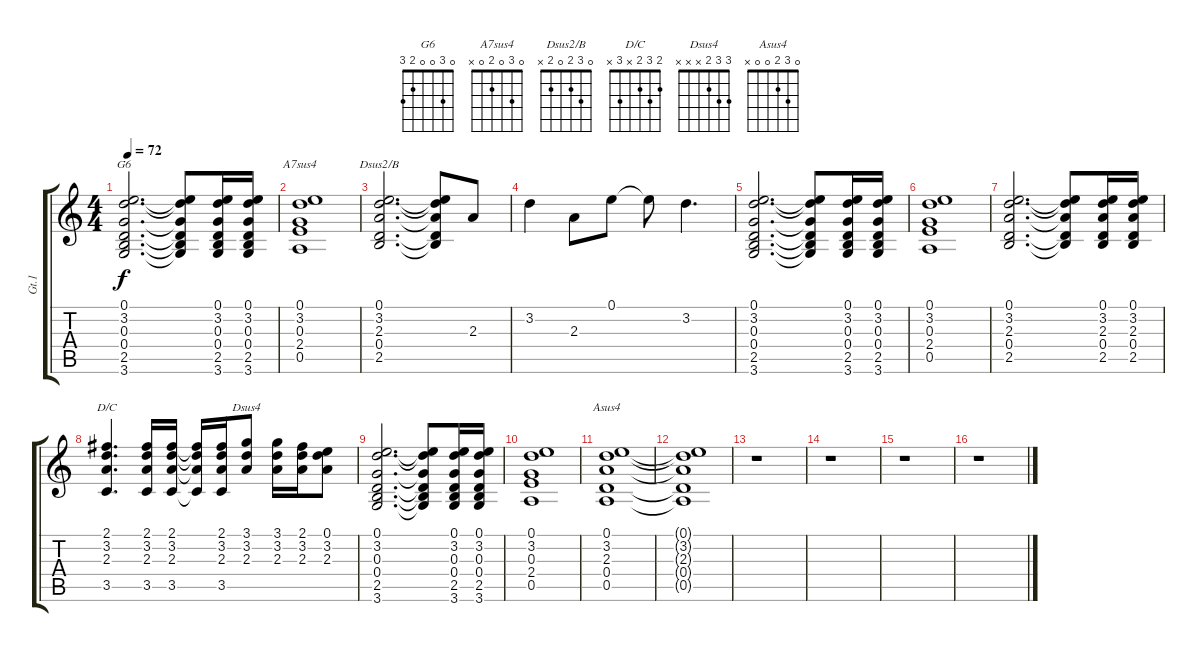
\track ("Gt.1" "Gt.1") {instrument distortionguitar}
\staff {score tabs}
\tuning (E4 B3 G3 D3 A2 E2) {hide}
\chord ("G6" 0 3 0 0 2 3)
\chord ("A7sus4" 0 3 0 2 0 x)
\chord ("Dsus2/B" 0 3 2 0 2 x)
\chord ("D/C" 2 3 2 x 3 x)
\chord ("Dsus4" 3 3 2 x x x)
\chord ("Asus4" 0 3 2 0 0 x)
\ts (4 4)
\tempo 72
\clef g2
\ks c
(0.1 3.2 0.3 0.4 2.5 3.6).2{d ch "G6" dy f} (0.1{t} 3.2{t} 0.3{t} 0.4{t} 2.5{t} 3.6{t}).8 (0.1 3.2 0.3 0.4 2.5 3.6).16 (0.1 3.2 0.3 0.4 2.5 3.6).16 |
(0.1 3.2 0.3 2.4 0.5).1{ch "A7sus4"} |
(0.1 3.2 2.3 0.4 2.5).2{d ch "Dsus2/B"} (0.1{t} 3.2{t} 2.3{t} 0.4{t} 2.5{t}).8 2.3.8 |
3.2.4 2.3.8 0.1.8 0.1{t}.8 3.2.4{d} |
(0.1 3.2 0.3 0.4 2.5 3.6).2{d} (0.1{t} 3.2{t} 0.3{t} 0.4{t} 2.5{t} 3.6{t}).8 (0.1 3.2 0.3 0.4 2.5 3.6).16 (0.1 3.2 0.3 0.4 2.5 3.6).16 |
(0.1 3.2 0.3 2.4 0.5).1 |
(0.1 3.2 2.3 0.4 2.5).2{d} (0.1{t} 3.2{t} 2.3{t} 0.4{t} 2.5{t}).8 (0.1 3.2 2.3 0.4 2.5).16 (0.1 3.2 2.3 0.4 2.5).16 |
(2.1 3.2 2.3 3.5).4{d ch "D/C"} (2.1 3.2 2.3 3.5).16 (2.1 3.2 2.3 3.5).16 (2.1{t} 3.2{t} 2.3{t} 3.5{t}).16 (2.1 3.2 2.3 3.5).16 (3.1 3.2 2.3).8{ch "Dsus4"} (3.1 3.2 2.3).16 (2.1 3.2 2.3).16 (0.1 3.2 2.3).8 |
(0.1 3.2 0.3 0.4 2.5 3.6).2{d} (0.1{t} 3.2{t} 0.3{t} 0.4{t} 2.5{t} 3.6{t}).8 (0.1 3.2 0.3 0.4 2.5 3.6).16 (0.1 3.2 0.3 0.4 2.5 3.6).16 |
(0.1 3.2 0.3 2.4 0.5).1 |
(0.1 3.2 2.3 0.4 0.5).1{ch "Asus4"} |
(0.1{t} 3.2{t} 2.3{t} 0.4{t} 0.5{t}).1 |
r.1 |
r.1 |
r.1 |
r.1
